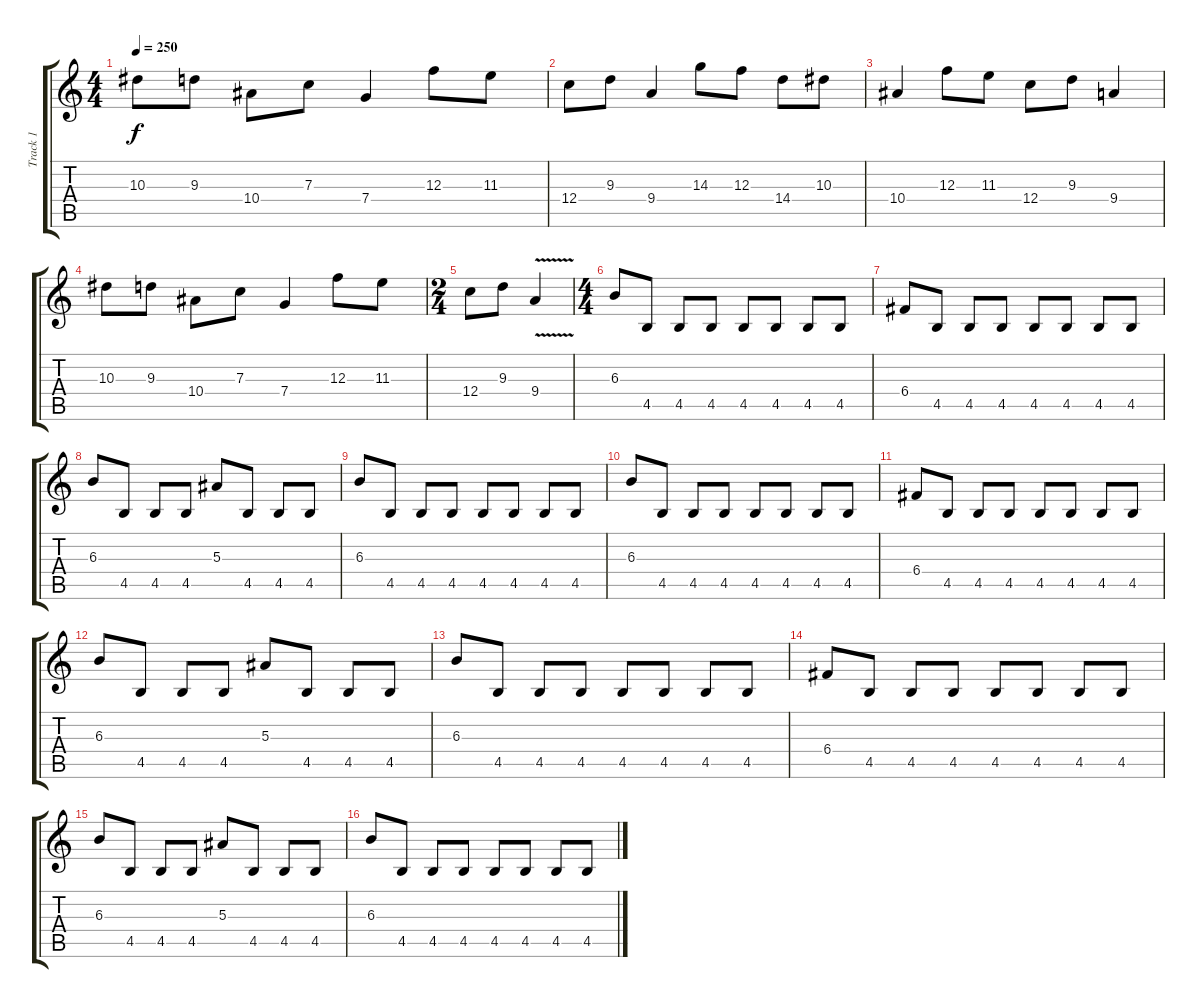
\track ("Track 1" "Track 1") {instrument distortionguitar}
\staff {score tabs}
\tuning (D4 A3 F3 C3 G2 D2) {hide}
\ts (4 4)
\tempo 250
\clef g2
\ks c
10.3.8{dy f} 9.3.8 10.4.8 7.3.8 7.4.4 12.3.8 11.3.8 |
12.4.8 9.3.8 9.4.4 14.3.8 12.3.8 14.4.8 10.3.8 |
10.4.4 12.3.8 11.3.8 12.4.8 9.3.8 9.4.4 |
10.3.8 9.3.8 10.4.8 7.3.8 7.4.4 12.3.8 11.3.8 |
\ts (2 4)
12.4.8 9.3.8 9.4{v}.4 |
\ts (4 4)
6.3.8 4.5.8 4.5.8 4.5.8 4.5.8 4.5.8 4.5.8 4.5.8 |
6.4.8 4.5.8 4.5.8 4.5.8 4.5.8 4.5.8 4.5.8 4.5.8 |
6.3.8 4.5.8 4.5.8 4.5.8 5.3.8 4.5.8 4.5.8 4.5.8 |
6.3.8 4.5.8 4.5.8 4.5.8 4.5.8 4.5.8 4.5.8 4.5.8 |
6.3.8 4.5.8 4.5.8 4.5.8 4.5.8 4.5.8 4.5.8 4.5.8 |
6.4.8 4.5.8 4.5.8 4.5.8 4.5.8 4.5.8 4.5.8 4.5.8 |
6.3.8 4.5.8 4.5.8 4.5.8 5.3.8 4.5.8 4.5.8 4.5.8 |
6.3.8 4.5.8 4.5.8 4.5.8 4.5.8 4.5.8 4.5.8 4.5.8 |
6.4.8 4.5.8 4.5.8 4.5.8 4.5.8 4.5.8 4.5.8 4.5.8 |
6.3.8 4.5.8 4.5.8 4.5.8 5.3.8 4.5.8 4.5.8 4.5.8 |
6.3.8 4.5.8 4.5.8 4.5.8 4.5.8 4.5.8 4.5.8 4.5.8
